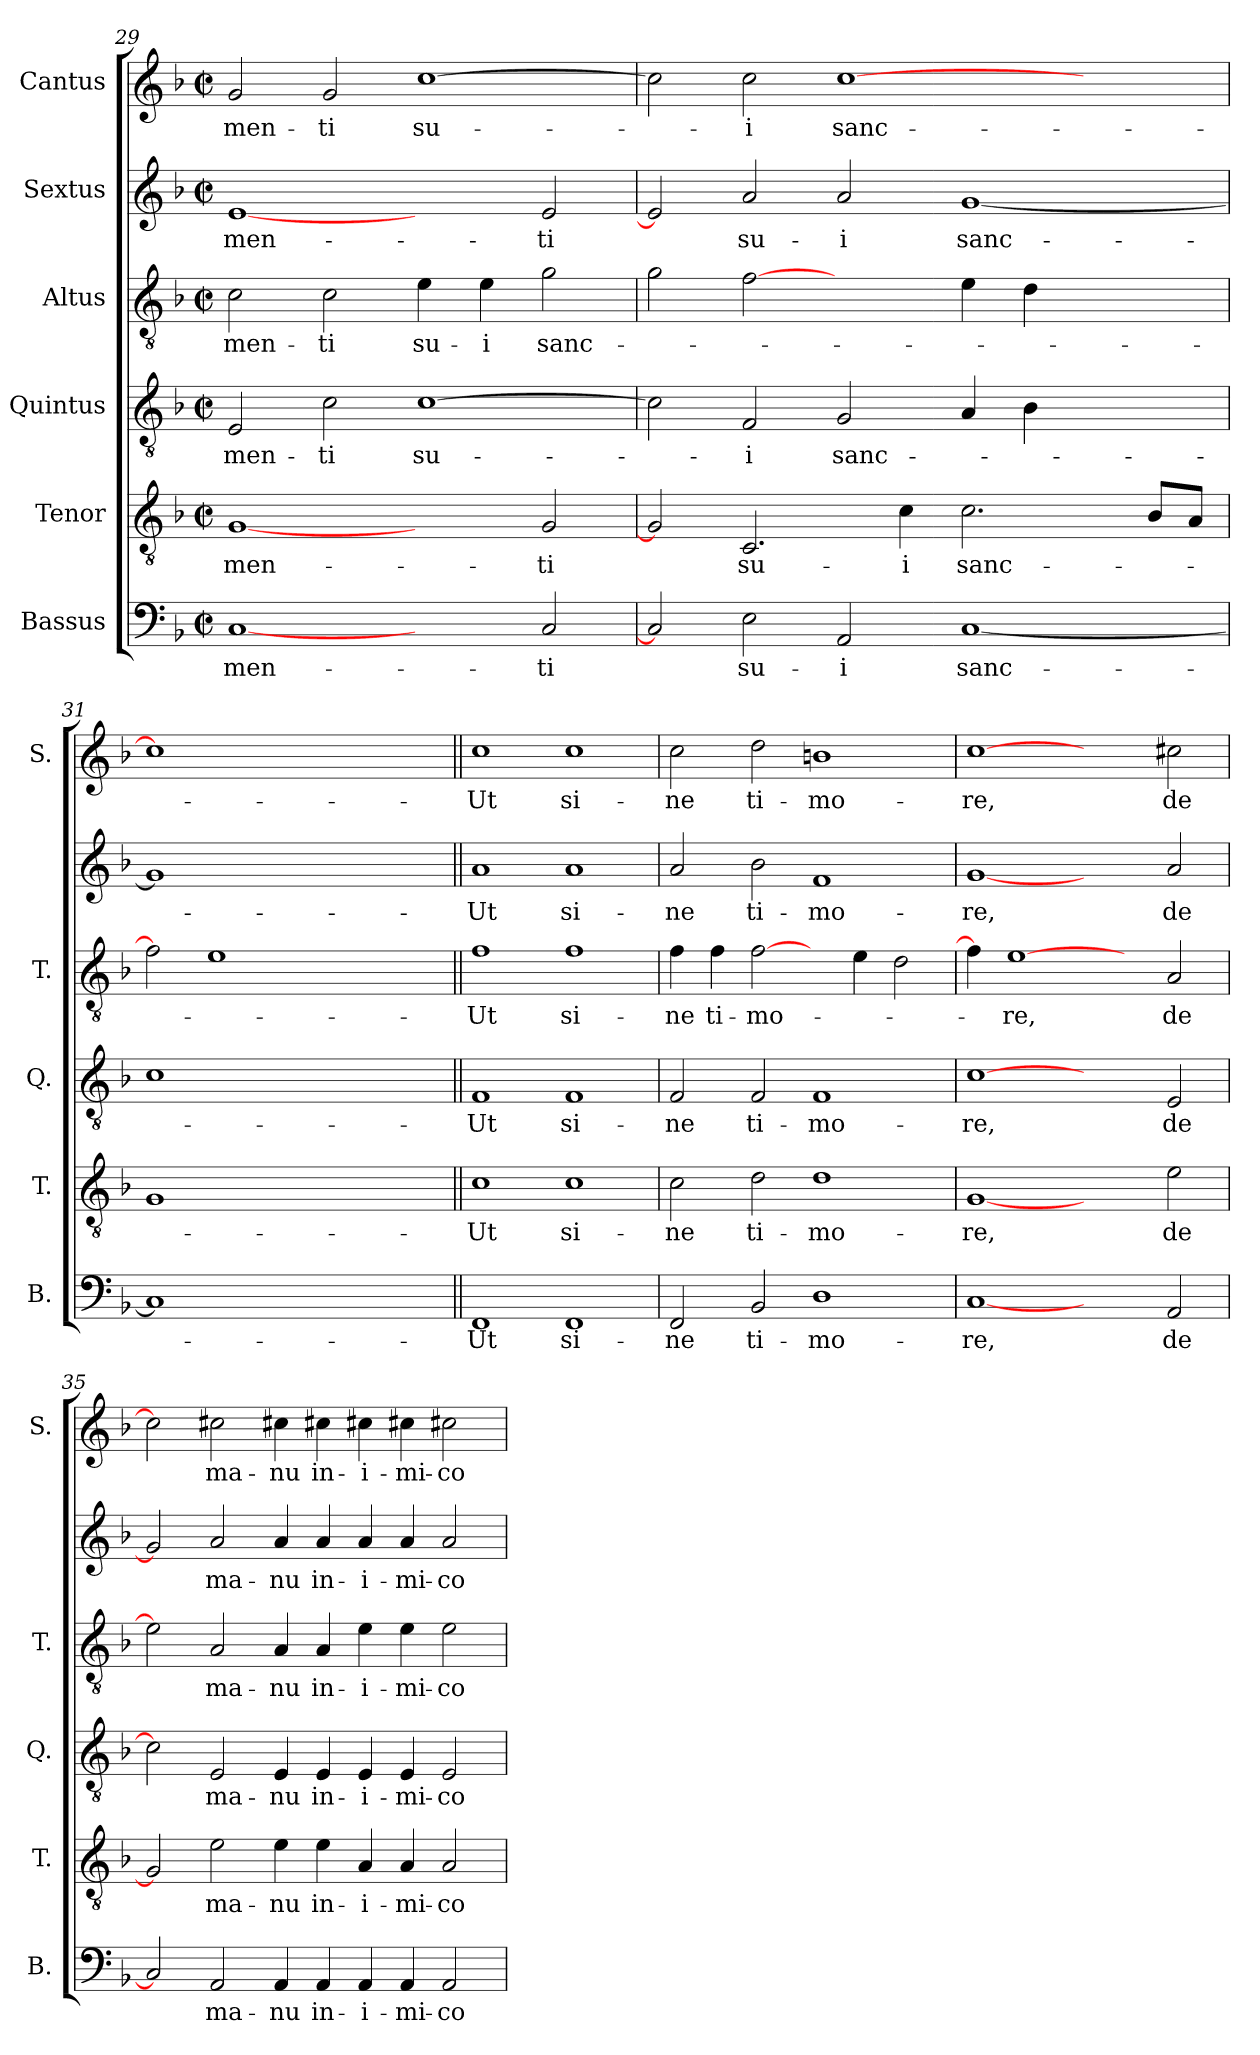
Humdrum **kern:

**kern	**text	**kern	**text	**kern	**text	**kern	**text	**kern	**text	**kern	**text
*part6	*part6	*part5	*part5	*part4	*part4	*part3	*part3	*part2	*part2	*part1	*part1
*staff6	*staff6	*staff5	*staff5	*staff4	*staff4	*staff3	*staff3	*staff2	*staff2	*staff1	*staff1
*I"Bassus	*	*I"Tenor	*	*I"Quintus	*	*I"Altus	*	*I"Sextus	*	*I"Cantus	*
*I'B.	*	*I'T.	*	*I'Q.	*	*I'T.	*	*	*	*I'S.	*
!!LO:LB:g=z
*clefF4	*	*clefGv2	*	*clefGv2	*	*clefGv2	*	*clefG2	*	*clefG2	*
*k[b-]	*	*k[b-]	*	*k[b-]	*	*k[b-]	*	*k[b-]	*	*k[b-]	*
*F:	*	*F:	*	*F:	*	*F:	*	*F:	*	*F:	*
*M2/2	*	*M2/2	*	*M2/2	*	*M2/2	*	*M2/2	*	*M2/2	*
*met(c|)	*	*met(c|)	*	*met(c|)	*	*met(c|)	*	*met(c|)	*	*met(c|)	*
=29	=29	=29	=29	=29	=29	=29	=29	=29	=29	=29	=29
[1C/	-men-	[1G/	-men-	2E/	-men-	2c\	-men-	[1e/	-men-	2g/	-men-
.	.	.	.	2c\	-ti	2c\	-ti	.	.	2g/	-ti
2ryy	.	2ryy	.	[1c\	su-	4e\	su-	2ryy	.	[1cc\	su-
.	.	.	.	.	.	4e\	-i	.	.	.	.
2C/	-ti	2G/	-ti	.	.	2g\	sanc-	2e/	-ti	.	.
=30	=30	=30	=30	=30	=30	=30	=30	=30	=30	=30	=30
2C/]	.	2G/]	.	2c\]	.	2g\	.	2e/]	.	2cc\]	.
2E\	su-	2.C/	su-	2F/	-i	[2f\	.	2a/	su-	2cc\	-i
2AA/	-i	.	.	2G/	sanc-	2ryy	.	2a/	-i	[1cc\	sanc-
.	.	4c\	-i	.	.	.	.	.	.	.	.
[1C/	sanc-	2.c\	sanc-	4A/	.	4e\	.	[1g/	sanc-	.	.
.	.	.	.	4B-\	.	4d\	.	.	.	.	.
.	.	.	.	2ryy	.	2ryy	.	.	.	2ryy	.
.	.	8B-/L	.	.	.	.	.	.	.	.	.
.	.	8A/J	.	.	.	.	.	.	.	.	.
=31	=31	=31	=31	=31	=31	=31	=31	=31	=31	=31	=31
1C/]	.	1G/	.	1c\	.	2f\]	.	1g/]	.	1cc\]	.
.	.	.	.	.	.	1e\	.	.	.	.	.
1FF/yy	-ti.	1F/yy	-ti.	1c\yy	-ti.	.	.	1a/yy	-ti.	1cc\yy	-ti.
.	.	.	.	.	.	1f\yy	-ti.	.	.	.	.
2ryy	.	2ryy	.	2ryy	.	.	.	2ryy	.	2ryy	.
=32||	=32||	=32||	=32||	=32||	=32||	=32||	=32||	=32||	=32||	=32||	=32||
1FF/	Ut	1c\	Ut	1F/	Ut	1f\	Ut	1a/	Ut	1cc\	Ut
1FF/	si-	1c\	si-	1F/	si-	1f\	si-	1a/	si-	1cc\	si-
=33	=33	=33	=33	=33	=33	=33	=33	=33	=33	=33	=33
2FF/	-ne	2c\	-ne	2F/	-ne	4f\	-ne	2a/	-ne	2cc\	-ne
.	.	.	.	.	.	4f\	ti-	.	.	.	.
2BB-/	ti-	2d\	ti-	2F/	ti-	[2f\	-mo-	2b-\	ti-	2dd\	ti-
1D\	-mo-	1d\	-mo-	1F/	-mo-	4ryy	.	1f/	-mo-	1bn\	-mo-
.	.	.	.	.	.	4e\	.	.	.	.	.
.	.	.	.	.	.	2d\	.	.	.	.	.
=34	=34	=34	=34	=34	=34	=34	=34	=34	=34	=34	=34
[1C/	-re,	[1G/	-re,	[1c\	-re,	4f\]	.	[1g/	-re,	[1cc\	-re,
.	.	.	.	.	.	[1e\	-re,	.	.	.	.
2ryy	.	2ryy	.	2ryy	.	.	.	2ryy	.	2ryy	.
.	.	.	.	.	.	4ryy	.	.	.	.	.
2AA/	de	2e\	de	2E/	de	2A/	de	2a/	de	2cc#X\	de
!!LO:PB:g=z
=35	=35	=35	=35	=35	=35	=35	=35	=35	=35	=35	=35
2C/]	.	2G/]	.	2c\]	.	2e\]	.	2g/]	.	2cc\]	.
2AA/	ma-	2e\	ma-	2E/	ma-	2A/	ma-	2a/	ma-	2cc#X\	ma-
4AA/	-nu	4e\	-nu	4E/	-nu	4A/	-nu	4a/	-nu	4cc#X\	-nu
4AA/	in-	4e\	in-	4E/	in-	4A/	in-	4a/	in-	4cc#X\	in-
4AA/	-i-	4A/	-i-	4E/	-i-	4e\	-i-	4a/	-i-	4cc#X\	-i-
4AA/	-mi-	4A/	-mi-	4E/	-mi-	4e\	-mi-	4a/	-mi-	4cc#X\	-mi-
2AA/	-co-	2A/	-co-	2E/	-co-	2e\	-co-	2a/	-co-	2cc#X\	-co-
=	=	=	=	=	=	=	=	=	=	=	=
*-	*-	*-	*-	*-	*-	*-	*-	*-	*-	*-	*-
